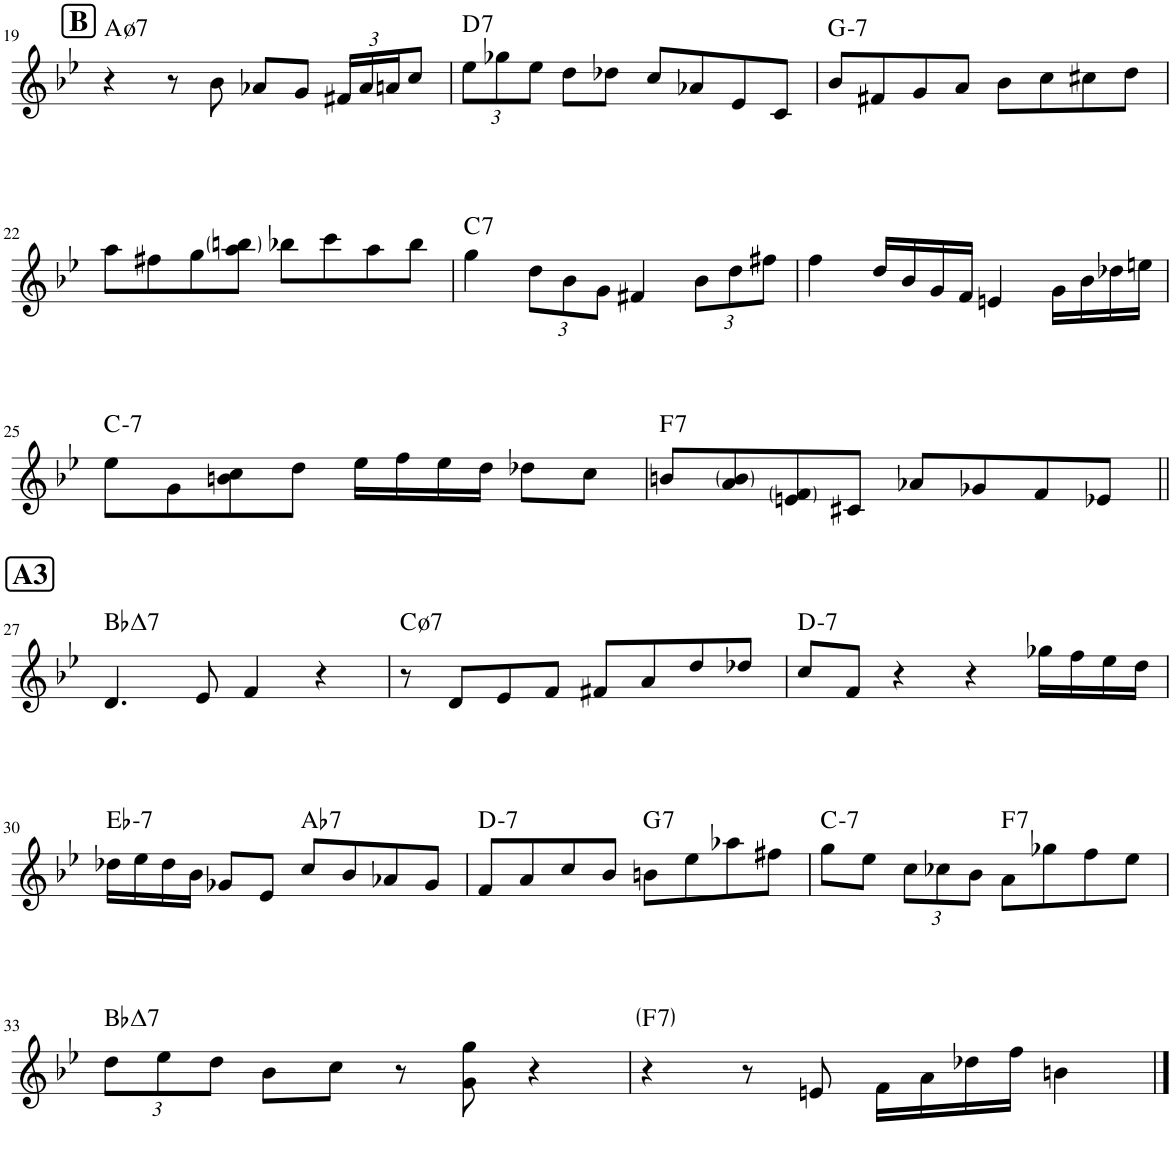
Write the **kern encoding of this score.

**kern	**harte
*part1	*part1
*staff1	*
*I"Piano	*
*I'Pno.	*
!!LO:PB:g=z
*clefG2	*
*k[b-e-]	*
*M4/4	*
!!LO:REH:place=s1:a:B:cj:fs=14:t=B
=19	=19
!	!LO:H:kt=7
4r	A:hdim7
8r	.
8b-\	.
8a-X/L	.
8g/J	.
*Xbrackettup	*
24f#X/LL	.
24a-/	.
24an/J	.
8cc/J	.
=20	=20
!	!LO:H:kt=7
12ee-\L	D:7
12gg-X\	.
12ee-\J	.
8dd\L	.
8dd-X\J	.
8cc/L	.
8a-X/	.
8e-/	.
8c/J	.
=21	=21
!	!LO:H:kt=7
8b-/L	G:min7
8f#X/	.
8g/	.
8a/J	.
8b-\L	.
8cc\	.
8cc#X\	.
8dd\J	.
!!LO:LB:g=z
=22	=22
8aa\L	.
8ff#X\	.
8gg\	.
8aa\ 8bbn\J	.
8bb-X\L	.
8ccc\	.
8aa\	.
8bb-\J	.
=23	=23
!	!LO:H:kt=7
4gg\	C:7
12dd\L	.
12b-\	.
12g\J	.
4f#X/	.
12b-\L	.
12dd\	.
12ff#X\J	.
=24	=24
4ff\	.
16dd/LL	.
16b-/	.
16g/	.
16f/JJ	.
4en/	.
16g\LL	.
16b-\	.
16dd-X\	.
16een\JJ	.
!!LO:LB:g=z
=25	=25
!	!LO:H:kt=7
8ee-\L	C:min7
8g\	.
8bn\ 8cc\	.
8dd\J	.
16ee-\LL	.
16ff\	.
16ee-\	.
16dd\JJ	.
8dd-X\L	.
8cc\J	.
=26	=26
!	!LO:H:kt=7
8bn/L	F:7
8a/ 8b/	.
8en/ 8f/	.
8c#X/J	.
8a-X/L	.
8g-X/	.
8f/	.
8e-X/J	.
!!LO:LB:g=z
!!LO:REH:place=s1:a:B:cj:fs=14:t=A3
=27||	=27||
!	!LO:H:kt=7
4.d/	Bb:maj7
8e-/	.
4f/	.
4r	.
=28	=28
!	!LO:H:kt=7
8r	C:hdim7
8d/L	.
8e-/	.
8f/J	.
8f#X/L	.
8a/	.
8dd/	.
8dd-X/J	.
=29	=29
!	!LO:H:kt=7
8cc/L	D:min7
8f/J	.
4r	.
4r	.
16gg-X\LL	.
16ff\	.
16ee-\	.
16dd\JJ	.
!!LO:LB:g=z
=30	=30
!	!LO:H:kt=7
16dd-X\LL	Eb:min7
16ee-\	.
16dd-\	.
16b-\JJ	.
8g-X/L	.
8e-/J	.
!	!LO:H:kt=7
8cc/L	Ab:7
8b-/	.
8a-X/	.
8g-/J	.
=31	=31
!	!LO:H:kt=7
8f/L	D:min7
8a/	.
8cc/	.
8b-/J	.
!	!LO:H:kt=7
8bn\L	G:7
8ee-\	.
8aa-X\	.
8ff#X\J	.
=32	=32
!	!LO:H:kt=7
8gg\L	C:min7
8ee-\J	.
12cc\L	.
12cc-X\	.
12b-\J	.
!	!LO:H:kt=7
8a\L	F:7
8gg-X\	.
8ff\	.
8ee-\J	.
!!LO:LB:g=z
=33	=33
!	!LO:H:kt=7
12dd\L	Bb:maj7
12ee-\	.
12dd\J	.
8b-\L	.
8cc\J	.
8r	.
8g\ 8gg\	.
4r	.
=34	=34
!	!LO:H:kt=7
4r	F:7
8r	.
8en/	.
16f\LL	.
16a\	.
16dd-X\	.
16ff\JJ	.
4bn\	.
==	==
*-	*-
